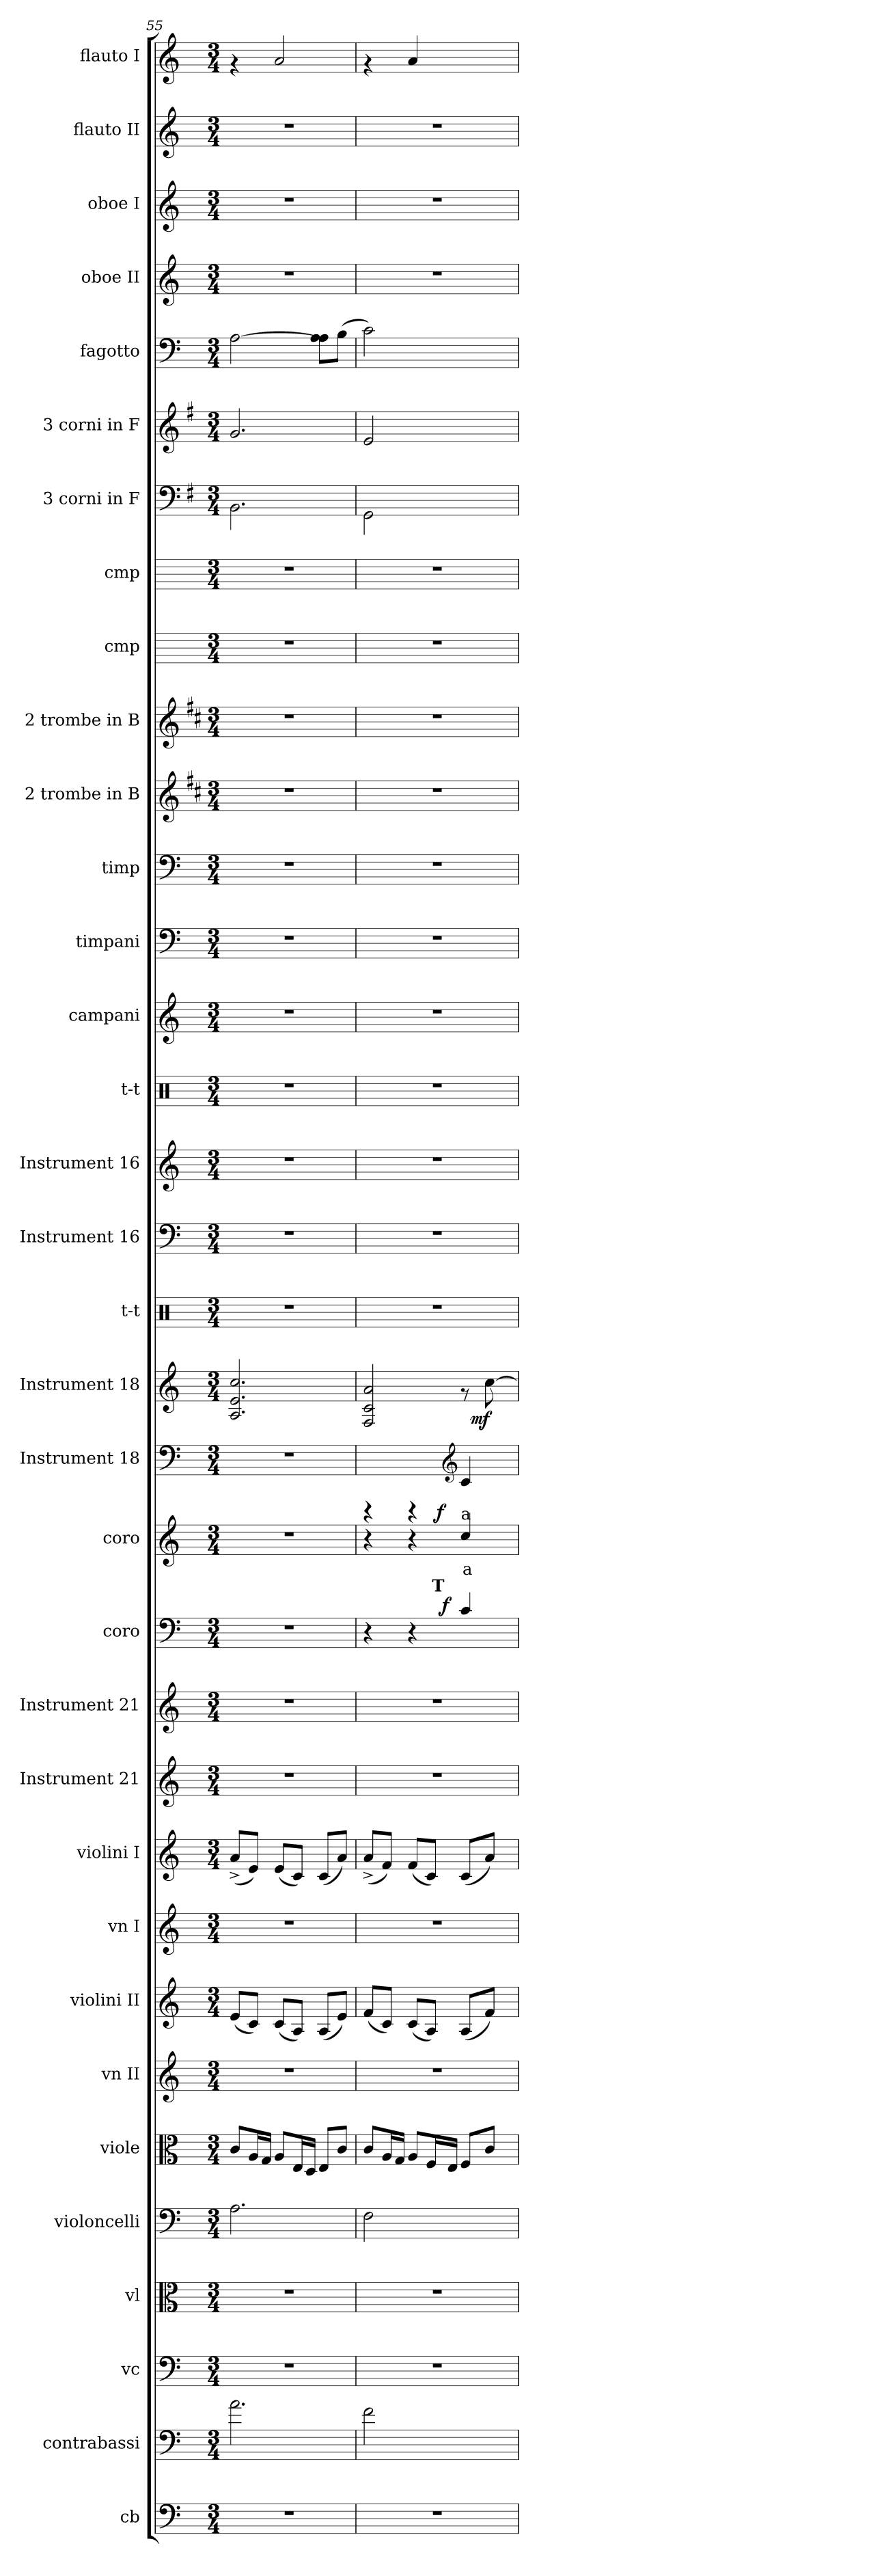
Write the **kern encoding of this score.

**kern	**kern	**kern	**kern	**kern	**kern	**kern	**kern	**kern	**kern	**kern	**kern	**kern	**text	**dynam	**kern	**text	**dynam	**kern	**kern	**dynam	**kern	**kern	**kern	**kern	**kern	**kern	**kern	**kern	**kern	**kern	**kern	**kern	**kern	**kern	**kern	**kern	**kern	**kern
*part34	*part33	*part32	*part31	*part30	*part29	*part28	*part27	*part26	*part25	*part24	*part23	*part22	*part22	*part22	*part21	*part21	*part21	*part20	*part19	*part19	*part18	*part17	*part16	*part15	*part14	*part13	*part12	*part11	*part10	*part9	*part8	*part7	*part6	*part5	*part4	*part3	*part2	*part1
*staff34	*staff33	*staff32	*staff31	*staff30	*staff29	*staff28	*staff27	*staff26	*staff25	*staff24	*staff23	*staff22	*staff22	*staff22	*staff21	*staff21	*staff21	*staff20	*staff19	*staff19	*staff18	*staff17	*staff16	*staff15	*staff14	*staff13	*staff12	*staff11	*staff10	*staff9	*staff8	*staff7	*staff6	*staff5	*staff4	*staff3	*staff2	*staff1
*I"cb	*I"contrabassi	*I"vc	*I"vl	*I"violoncelli	*I"viole	*I"vn II	*I"violini II	*I"vn I	*I"violini I	*I"Instrument 21	*I"Instrument 21	*I"coro	*	*	*I"coro	*	*	*I"Instrument 18	*I"Instrument 18	*	*I"t-t	*I"Instrument 16	*I"Instrument 16	*I"t-t	*I"campani	*I"timpani	*I"timp	*I"2 trombe  in B	*I"2 trombe  in B	*I"cmp	*I"cmp	*I"3 corni  in F	*I"3 corni  in F	*I"fagotto	*I"oboe II	*I"oboe I	*I"flauto II	*I"flauto I
*I'cb	*I'cb	*I'vc	*I'vl	*I'vc	*I'vl	*I'vn II	*I'vn II	*I'vn I	*I'vn I	*	*	*	*	*	*	*	*	*	*	*	*	*	*	*I't-t	*I'cmp	*I'timp	*I'timp	*	*	*	*	*	*	*I'fag	*I'ob II	*I'ob I	*I'fl II	*I'fl I
*clefF4	*clefF4	*clefF4	*clefC3	*clefF4	*clefC3	*clefG2	*clefG2	*clefG2	*clefG2	*clefG2	*clefG2	*clefF4	*	*	*clefG2	*	*	*clefF4	*clefG2	*	*clefX	*clefF4	*clefG2	*clefX	*clefG2	*clefF4	*clefF4	*clefG2	*clefG2	*	*	*clefF4	*clefG2	*clefF4	*clefG2	*clefG2	*clefG2	*clefG2
*	*ITrd7c12	*	*	*	*	*	*	*	*	*	*	*	*	*	*	*	*	*	*	*	*	*	*	*	*	*	*	*ITrd1c2	*ITrd1c2	*ITrd-3c-5	*ITrd1c2	*ITrd-3c-5	*ITrd-3c-5	*	*	*	*	*
*k[]	*k[]	*k[]	*k[]	*k[]	*k[]	*k[]	*k[]	*k[]	*k[]	*k[]	*k[]	*k[]	*	*	*k[]	*	*	*k[]	*k[]	*	*	*k[]	*k[]	*	*k[]	*k[]	*k[]	*k[]	*k[]	*k[b-]	*k[b-e-]	*k[]	*k[]	*k[]	*k[]	*k[]	*k[]	*k[]
*C:	*C:	*C:	*C:	*C:	*C:	*C:	*C:	*C:	*C:	*C:	*C:	*C:	*	*	*C:	*	*	*C:	*C:	*	*	*C:	*C:	*	*C:	*C:	*C:	*C:	*C:	*F:	*B-:	*C:	*C:	*C:	*C:	*C:	*C:	*C:
*M3/4	*M3/4	*M3/4	*M3/4	*M3/4	*M3/4	*M3/4	*M3/4	*M3/4	*M3/4	*M3/4	*M3/4	*M3/4	*	*	*M3/4	*	*	*M3/4	*M3/4	*	*M3/4	*M3/4	*M3/4	*M3/4	*M3/4	*M3/4	*M3/4	*M3/4	*M3/4	*M3/4	*M3/4	*M3/4	*M3/4	*M3/4	*M3/4	*M3/4	*M3/4	*M3/4
=55	=55	=55	=55	=55	=55	=55	=55	=55	=55	=55	=55	=55	=55	=55	=55	=55	=55	=55	=55	=55	=55	=55	=55	=55	=55	=55	=55	=55	=55	=55	=55	=55	=55	=55	=55	=55	=55	=55
2.r	2.A\	2.r	2.r	2.A\	8c/L	2.r	(<8e/L	2.r	(<8a^>/L	2.r	2.r	2.r	.	.	2.r	.	.	2.r	2.e/ 2.A/ 2.cc/	.	2.r	2.r	2.r	2.r	2.r	2.r	2.r	2.r	2.r	2.r	2.r	2.E\	2.cc/	[>2A\	2.r	2.r	2.r	4rf
.	.	.	.	.	16A/	.	8c/J)	.	8e/J)	.	.	.	.	.	.	.	.	.	.	.	.	.	.	.	.	.	.	.	.	.	.	.	.	.	.	.	.	.
.	.	.	.	.	16G/J	.	.	.	.	.	.	.	.	.	.	.	.	.	.	.	.	.	.	.	.	.	.	.	.	.	.	.	.	.	.	.	.	.
.	.	.	.	.	8A/L	.	(<8c/L	.	(<8e/L	.	.	.	.	.	.	.	.	.	.	.	.	.	.	.	.	.	.	.	.	.	.	.	.	.	.	.	.	2a/
.	.	.	.	.	16E/	.	8A/J)	.	8c/J)	.	.	.	.	.	.	.	.	.	.	.	.	.	.	.	.	.	.	.	.	.	.	.	.	.	.	.	.	.
.	.	.	.	.	16D/J	.	.	.	.	.	.	.	.	.	.	.	.	.	.	.	.	.	.	.	.	.	.	.	.	.	.	.	.	.	.	.	.	.
.	.	.	.	.	8E/L	.	(<8A/L	.	(<8c/L	.	.	.	.	.	.	.	.	.	.	.	.	.	.	.	.	.	.	.	.	.	.	.	.	8A\ 8A\]L	.	.	.	.
.	.	.	.	.	8c/J	.	8e/J)	.	8a/J)	.	.	.	.	.	.	.	.	.	.	.	.	.	.	.	.	.	.	.	.	.	.	.	.	(>8B\J	.	.	.	.
=56	=56	=56	=56	=56	=56	=56	=56	=56	=56	=56	=56	=56	=56	=56	=56	=56	=56	=56	=56	=56	=56	=56	=56	=56	=56	=56	=56	=56	=56	=56	=56	=56	=56	=56	=56	=56	=56	=56
!	!LO:N:vis=2	!	!	!LO:N:vis=2	!	!	!	!	!	!	!	!	!	!	!	!	!	!	!	!	!	!	!	!	!LO:N:vis=2	!LO:N:vis=2	!	!LO:N:vis=2	!LO:N:vis=2	!	!	!LO:N:vis=2	!LO:N:vis=2	!LO:N:vis=2	!LO:N:vis=2	!LO:N:vis=2	!LO:N:vis=2	!
*	*	*	*	*	*	*	*	*	*	*	*	*^	*	*	*^	*	*	*	*^	*	*	*	*	*	*	*	*	*	*	*	*	*	*	*	*	*	*	*
*	*	*	*	*	*	*	*	*	*	*	*	*	*^	*	*	*	*	*	*	*	*	*	*	*	*	*	*	*	*	*	*	*	*	*	*	*	*	*	*	*	*
2.r	2.F\	2.r	2.r	2.F\	8c/L	2.r	(<8f/L	2.r	(<8a^>/L	2.r	2.r	4r	4ryy	4ryy	.	.	4ra	4ryy	.	.	4rCCC	2a/ 2c/ 2F/	2ryy	.	2.r	2.r	2.r	2.r	2.r	2.r	2.r	2.r	2.r	2.r	2.r	2.C\	2.a/	2.c\)	2.r	2.r	2.r	4rf
.	.	.	.	.	16A/	.	8c/J)	.	8f/J)	.	.	.	.	.	.	.	.	.	.	.	.	.	.	.	.	.	.	.	.	.	.	.	.	.	.	.	.	.	.	.	.	.
.	.	.	.	.	16G/J	.	.	.	.	.	.	.	.	.	.	.	.	.	.	.	.	.	.	.	.	.	.	.	.	.	.	.	.	.	.	.	.	.	.	.	.	.
!	!	!	!	!	!	!	!	!	!	!	!	!	!	!	!	!	!	!	!	!	!	!	!	!	!	!	!	!	!	!	!	!	!	!	!	!	!	!	!	!	!	!LO:N:vis=4
.	.	.	.	.	8A/L	.	(<8c/L	.	(<8f/L	.	.	4r	8ryy	8ryy	.	.	4ra	8ryy	.	.	4rCCC	.	.	.	.	.	.	.	.	.	.	.	.	.	.	.	.	.	.	.	.	2a/
.	.	.	.	.	16F/	.	8A/J)	.	8c/J)	.	.	.	32.ryy	64ryy	.	.	.	32ryy	.	.	.	.	.	.	.	.	.	.	.	.	.	.	.	.	.	.	.	.	.	.	.	.
!	!	!	!	!	!	!	!	!	!	!	!	!	!	!LO:TX:a:B:t=T	!	!	!	!	!	!	!	!	!	!	!	!	!	!	!	!	!	!	!	!	!	!	!	!	!	!	!	!
.	.	.	.	.	.	.	.	.	.	.	.	.	.	4ryy	.	.	.	.	.	.	.	.	.	.	.	.	.	.	.	.	.	.	.	.	.	.	.	.	.	.	.	.
!	!	!	!	!	!	!	!	!	!	!	!	!	!	!	!	!	!	!	!	!LO:DY:a	!	!	!	!	!	!	!	!	!	!	!	!	!	!	!	!	!	!	!	!	!	!
.	.	.	.	.	.	.	.	.	.	.	.	.	.	.	.	.	.	4ryy	.	f	.	.	.	.	.	.	.	.	.	.	.	.	.	.	.	.	.	.	.	.	.	.
!	!	!	!	!	!	!	!	!	!	!	!	!	!	!	!	!LO:DY:a	!	!	!	!	!	!	!	!	!	!	!	!	!	!	!	!	!	!	!	!	!	!	!	!	!	!
.	.	.	.	.	.	.	.	.	.	.	.	.	4ryy	.	.	f	.	.	.	.	.	.	.	.	.	.	.	.	.	.	.	.	.	.	.	.	.	.	.	.	.	.
.	.	.	.	.	16E/J	.	.	.	.	.	.	.	.	.	.	.	.	.	.	.	.	.	.	.	.	.	.	.	.	.	.	.	.	.	.	.	.	.	.	.	.	.
*	*	*	*	*	*	*	*	*	*	*	*	*	*	*	*	*	*	*	*	*	*clefG2	*	*	*	*	*	*	*	*	*	*	*	*	*	*	*	*	*	*	*	*	*
!	!	!	!	!	!	!	!	!	!	!	!	!	!	!	!	!	!LO:TX:a:t=a	!	!	!	!	!	!	!	!	!	!	!	!	!	!	!	!	!	!	!	!	!	!	!	!	!
!	!	!	!	!	!	!	!	!	!	!	!	!	!	!	!LO:LY:b:cj	!	!	!	!LO:LY:b:cj	!	!	!	!	!	!	!	!	!	!	!	!	!	!	!	!	!	!	!	!	!	!	!
.	.	.	.	.	8F/L	.	(<8A/L	.	(<8c/L	.	.	4c/	.	.	.	.	4cc/	.	a-	.	4c/	8rf	32.ryy	.	.	.	.	.	.	.	.	.	.	.	.	.	.	.	.	.	.	.
!	!	!	!	!	!	!	!	!	!	!	!	!	!	!	!	!	!	!	!	!	!	!	!	!LO:DY:b	!	!	!	!	!	!	!	!	!	!	!	!	!	!	!	!	!	!
.	.	.	.	.	.	.	.	.	.	.	.	.	.	.	.	.	.	.	.	.	.	.	8ryy	mf	.	.	.	.	.	.	.	.	.	.	.	.	.	.	.	.	.	.
.	.	.	.	.	8c/J	.	8f/J)	.	8a/J)	.	.	.	.	.	.	.	.	.	.	.	.	[>8cc\	.	.	.	.	.	.	.	.	.	.	.	.	.	.	.	.	.	.	.	.
.	.	.	.	.	.	.	.	.	.	.	.	.	.	16..ryy	.	.	.	.	.	.	.	.	.	.	.	.	.	.	.	.	.	.	.	.	.	.	.	.	.	.	.	.
.	.	.	.	.	.	.	.	.	.	.	.	.	.	.	.	.	.	16.ryy	.	.	.	.	.	.	.	.	.	.	.	.	.	.	.	.	.	.	.	.	.	.	.	.
.	.	.	.	.	.	.	.	.	.	.	.	.	16ryy	.	.	.	.	.	.	.	.	.	16ryy	.	.	.	.	.	.	.	.	.	.	.	.	.	.	.	.	.	.	.
.	.	.	.	.	.	.	.	.	.	.	.	.	64ryy	.	.	.	.	.	.	.	.	.	64ryy	.	.	.	.	.	.	.	.	.	.	.	.	.	.	.	.	.	.	.
*	*	*	*	*	*	*	*	*	*	*	*	*v	*v	*v	*	*	*	*	*	*	*	*v	*v	*	*	*	*	*	*	*	*	*	*	*	*	*	*	*	*	*	*	*
*	*	*	*	*	*	*	*	*	*	*	*	*	*	*	*v	*v	*	*	*	*	*	*	*	*	*	*	*	*	*	*	*	*	*	*	*	*	*	*	*
=!	=!	=!	=!	=!	=!	=!	=!	=!	=!	=!	=!	=!	=!	=!	=!	=!	=!	=!	=!	=!	=!	=!	=!	=!	=!	=!	=!	=!	=!	=!	=!	=!	=!	=!	=!	=!	=!	=!
*-	*-	*-	*-	*-	*-	*-	*-	*-	*-	*-	*-	*-	*-	*-	*-	*-	*-	*-	*-	*-	*-	*-	*-	*-	*-	*-	*-	*-	*-	*-	*-	*-	*-	*-	*-	*-	*-	*-
